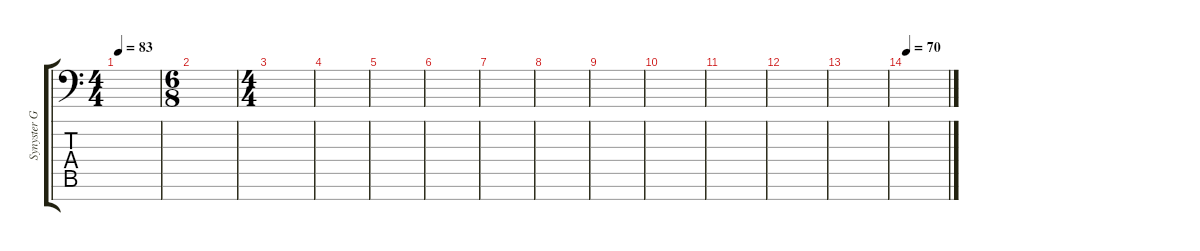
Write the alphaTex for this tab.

\track ("Synyster Gates -- Lead Guitar" "Synyster G") {instrument overdrivenguitar}
\staff {score tabs}
\tuning (E4 B3 G3 D3 A2 D2 C-1) {hide}
\ts (4 4)
\tempo 83
\clef f4
\ks c
|
\ts (6 8)
|
\ts (4 4)
|
|
|
|
|
|
|
|
|
|
|
\tempo 70
